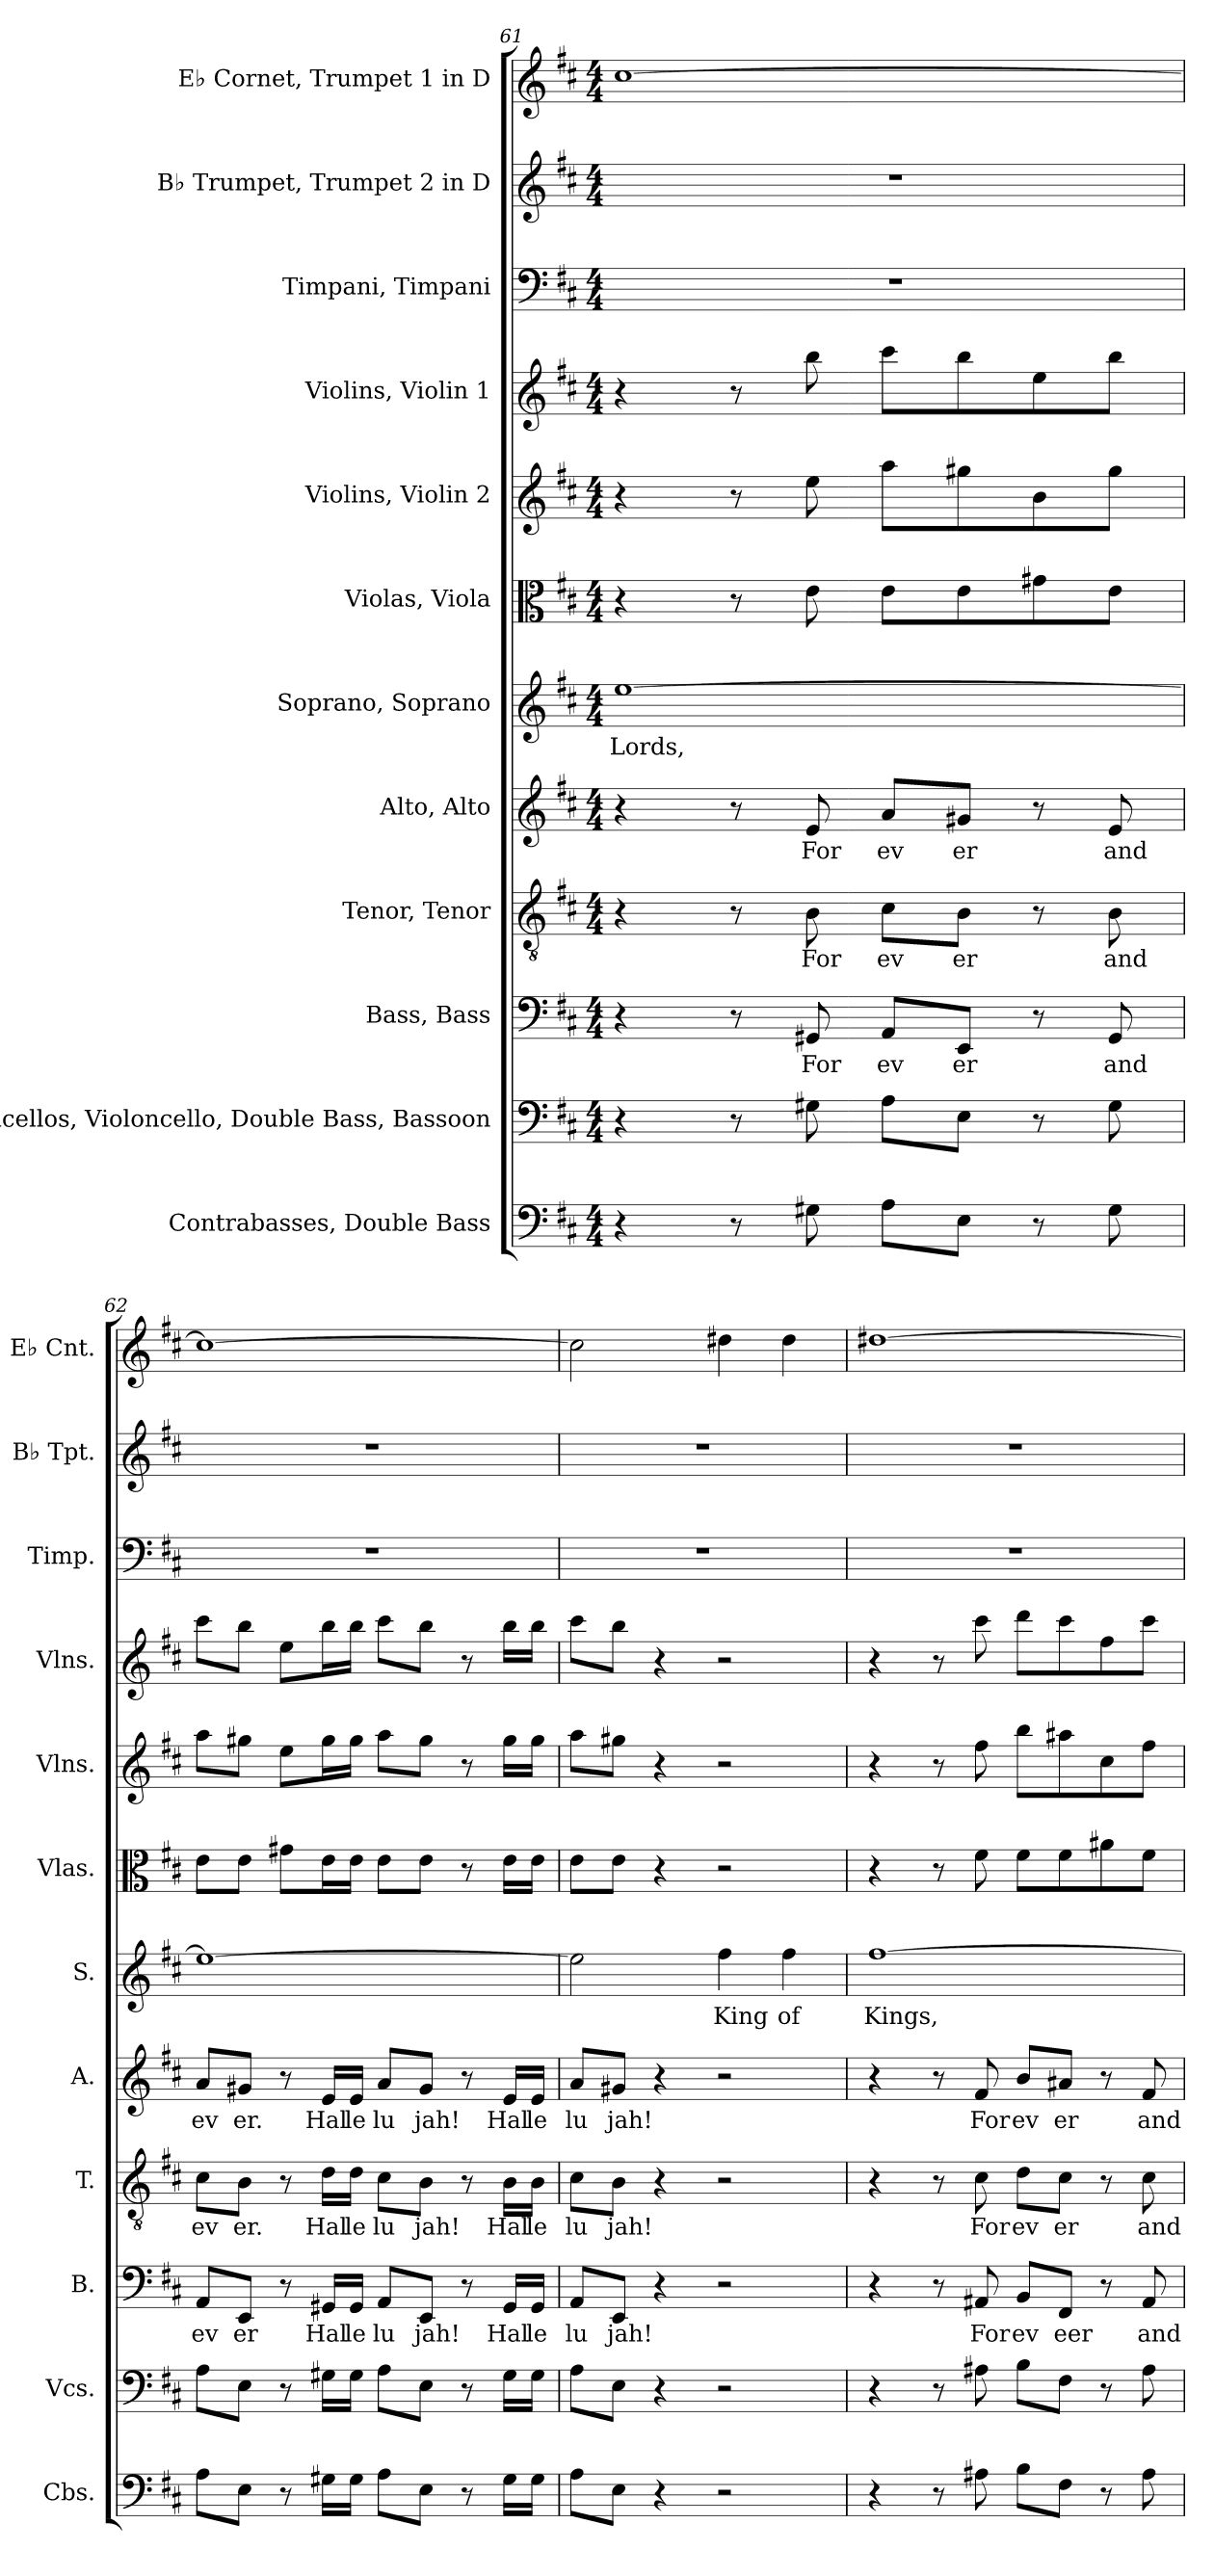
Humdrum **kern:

**kern	**kern	**kern	**text	**kern	**text	**kern	**text	**kern	**text	**kern	**kern	**kern	**kern	**kern	**kern
*part12	*part11	*part10	*part10	*part9	*part9	*part8	*part8	*part7	*part7	*part6	*part5	*part4	*part3	*part2	*part1
*staff12	*staff11	*staff10	*staff10	*staff9	*staff9	*staff8	*staff8	*staff7	*staff7	*staff6	*staff5	*staff4	*staff3	*staff2	*staff1
*I"Contrabasses, Double Bass	*I"Violoncellos, Violoncello, Double Bass, Bassoon	*I"Bass, Bass	*	*I"Tenor, Tenor	*	*I"Alto, Alto	*	*I"Soprano, Soprano	*	*I"Violas, Viola	*I"Violins, Violin 2	*I"Violins, Violin 1	*I"Timpani, Timpani	*I"B♭ Trumpet, Trumpet 2 in D	*I"E♭ Cornet, Trumpet 1 in D
*I'Cbs.	*I'Vcs.	*I'B.	*	*I'T.	*	*I'A.	*	*I'S.	*	*I'Vlas.	*I'Vlns.	*I'Vlns.	*I'Timp.	*I'B♭ Tpt.	*I'E♭ Cnt.
*clefF4	*clefF4	*clefF4	*	*clefGv2	*	*clefG2	*	*clefG2	*	*clefC3	*clefG2	*clefG2	*clefF4	*clefG2	*clefG2
*ITrd7c12	*	*	*	*	*	*	*	*	*	*	*	*	*	*ITrd1c2	*ITrd-2c-3
*k[f#c#]	*k[f#c#]	*k[f#c#]	*	*k[f#c#]	*	*k[f#c#]	*	*k[f#c#]	*	*k[f#c#]	*k[f#c#]	*k[f#c#]	*k[f#c#]	*k[]	*k[b-]
*M4/4	*M4/4	*M4/4	*	*M4/4	*	*M4/4	*	*M4/4	*	*M4/4	*M4/4	*M4/4	*M4/4	*M4/4	*M4/4
=61	=61	=61	=61	=61	=61	=61	=61	=61	=61	=61	=61	=61	=61	=61	=61
!	!	!	!	!	!	!	!	!	!LO:LY:b	!	!	!	!	!	!
4r	4r	4r	.	4r	.	4r	.	[1ee	Lords,	4r	4r	4r	1r	1r	[1ee
8r	8r	8r	.	8r	.	8r	.	.	.	8r	8r	8r	.	.	.
!	!	!	!LO:LY:b	!	!LO:LY:b	!	!LO:LY:b	!	!	!	!	!	!	!	!
8GG#X\	8G#X\	8GG#X/	For	8B\	For	8e/	For	.	.	8e\	8ee\	8bb\	.	.	.
!	!	!	!LO:LY:b	!	!LO:LY:b	!	!LO:LY:b	!	!	!	!	!	!	!	!
8AA\L	8A\L	8AA/L	ev	8c#\L	ev	8a/L	ev	.	.	8e\L	8aa\L	8ccc#\L	.	.	.
!	!	!	!LO:LY:b	!	!LO:LY:b	!	!LO:LY:b	!	!	!	!	!	!	!	!
8EE\J	8E\J	8EE/J	er	8B\J	er	8g#X/J	er	.	.	8e\	8gg#X\	8bb\	.	.	.
8r	8r	8r	.	8r	.	8r	.	.	.	8g#X\	8b\	8ee\	.	.	.
!	!	!	!LO:LY:b	!	!LO:LY:b	!	!LO:LY:b	!	!	!	!	!	!	!	!
8GG#\	8G#\	8GG#/	and	8B\	and	8e/	and	.	.	8e\J	8gg#\J	8bb\J	.	.	.
!!LO:PB:g=z
=62	=62	=62	=62	=62	=62	=62	=62	=62	=62	=62	=62	=62	=62	=62	=62
!	!	!	!LO:LY:b	!	!LO:LY:b	!	!LO:LY:b	!	!	!	!	!	!	!	!
8AA\L	8A\L	8AA/L	ev	8c#\L	ev	8a/L	ev	1ee_	.	8e\L	8aa\L	8ccc#\L	1r	1r	1ee_
!	!	!	!LO:LY:b	!	!LO:LY:b	!	!LO:LY:b	!	!	!	!	!	!	!	!
8EE\J	8E\J	8EE/J	er	8B\J	er.	8g#X/J	er.	.	.	8e\J	8gg#X\J	8bb\J	.	.	.
8r	8r	8r	.	8r	.	8r	.	.	.	8g#X\L	8ee\L	8ee\L	.	.	.
!	!	!	!LO:LY:b	!	!LO:LY:b	!	!LO:LY:b	!	!	!	!	!	!	!	!
16GG#X\LL	16G#X\LL	16GG#X/LL	Hal	16d\LL	Hal	16e/LL	Hal	.	.	16e\L	16gg#\L	16bb\L	.	.	.
!	!	!	!LO:LY:b	!	!LO:LY:b	!	!LO:LY:b	!	!	!	!	!	!	!	!
16GG#\JJ	16G#\JJ	16GG#/JJ	le	16d\JJ	le	16e/JJ	le	.	.	16e\JJ	16gg#\JJ	16bb\JJ	.	.	.
!	!	!	!LO:LY:b	!	!LO:LY:b	!	!LO:LY:b	!	!	!	!	!	!	!	!
8AA\L	8A\L	8AA/L	lu	8c#\L	lu	8a/L	lu	.	.	8e\L	8aa\L	8ccc#\L	.	.	.
!	!	!	!LO:LY:b	!	!LO:LY:b	!	!LO:LY:b	!	!	!	!	!	!	!	!
8EE\J	8E\J	8EE/J	jah!	8B\J	jah!	8g#/J	jah!	.	.	8e\J	8gg#\J	8bb\J	.	.	.
8r	8r	8r	.	8r	.	8r	.	.	.	8r	8r	8r	.	.	.
!	!	!	!LO:LY:b	!	!LO:LY:b	!	!LO:LY:b	!	!	!	!	!	!	!	!
16GG#\LL	16G#\LL	16GG#/LL	Hal	16B\LL	Hal	16e/LL	Hal	.	.	16e\LL	16gg#\LL	16bb\LL	.	.	.
!	!	!	!LO:LY:b	!	!LO:LY:b	!	!LO:LY:b	!	!	!	!	!	!	!	!
16GG#\JJ	16G#\JJ	16GG#/JJ	le	16B\JJ	le	16e/JJ	le	.	.	16e\JJ	16gg#\JJ	16bb\JJ	.	.	.
=63	=63	=63	=63	=63	=63	=63	=63	=63	=63	=63	=63	=63	=63	=63	=63
!	!	!	!LO:LY:b	!	!LO:LY:b	!	!LO:LY:b	!	!	!	!	!	!	!	!
8AA\L	8A\L	8AA/L	lu	8c#\L	lu	8a/L	lu	2ee\]	.	8e\L	8aa\L	8ccc#\L	1r	1r	2ee\]
!	!	!	!LO:LY:b	!	!LO:LY:b	!	!LO:LY:b	!	!	!	!	!	!	!	!
8EE\J	8E\J	8EE/J	jah!	8B\J	jah!	8g#X/J	jah!	.	.	8e\J	8gg#X\J	8bb\J	.	.	.
4r	4r	4r	.	4r	.	4r	.	.	.	4r	4r	4r	.	.	.
!	!	!	!	!	!	!	!	!	!LO:LY:b	!	!	!	!	!	!
2r	2r	2r	.	2r	.	2r	.	4ff#\	King	2r	2r	2r	.	.	4ff#X\
!	!	!	!	!	!	!	!	!	!LO:LY:b	!	!	!	!	!	!
.	.	.	.	.	.	.	.	4ff#\	of	.	.	.	.	.	4ff#\
=64	=64	=64	=64	=64	=64	=64	=64	=64	=64	=64	=64	=64	=64	=64	=64
!	!	!	!	!	!	!	!	!	!LO:LY:b	!	!	!	!	!	!
4r	4r	4r	.	4r	.	4r	.	[1ff#	Kings,	4r	4r	4r	1r	1r	[1ff#X
8r	8r	8r	.	8r	.	8r	.	.	.	8r	8r	8r	.	.	.
!	!	!	!LO:LY:b	!	!LO:LY:b	!	!LO:LY:b	!	!	!	!	!	!	!	!
8AA#X\	8A#X\	8AA#X/	For	8c#\	For	8f#/	For	.	.	8f#\	8ff#\	8ccc#\	.	.	.
!	!	!	!LO:LY:b	!	!LO:LY:b	!	!LO:LY:b	!	!	!	!	!	!	!	!
8BB\L	8B\L	8BB/L	ev	8d\L	ev	8b/L	ev	.	.	8f#\L	8bb\L	8ddd\L	.	.	.
!	!	!	!LO:LY:b	!	!LO:LY:b	!	!LO:LY:b	!	!	!	!	!	!	!	!
8FF#\J	8F#\J	8FF#/J	eer	8c#\J	er	8a#X/J	er	.	.	8f#\	8aa#X\	8ccc#\	.	.	.
8r	8r	8r	.	8r	.	8r	.	.	.	8a#X\	8cc#\	8ff#\	.	.	.
!	!	!	!LO:LY:b	!	!LO:LY:b	!	!LO:LY:b	!	!	!	!	!	!	!	!
8AA#\	8A#\	8AA#/	and	8c#\	and	8f#/	and	.	.	8f#\J	8ff#\J	8ccc#\J	.	.	.
=	=	=	=	=	=	=	=	=	=	=	=	=	=	=	=
*-	*-	*-	*-	*-	*-	*-	*-	*-	*-	*-	*-	*-	*-	*-	*-
